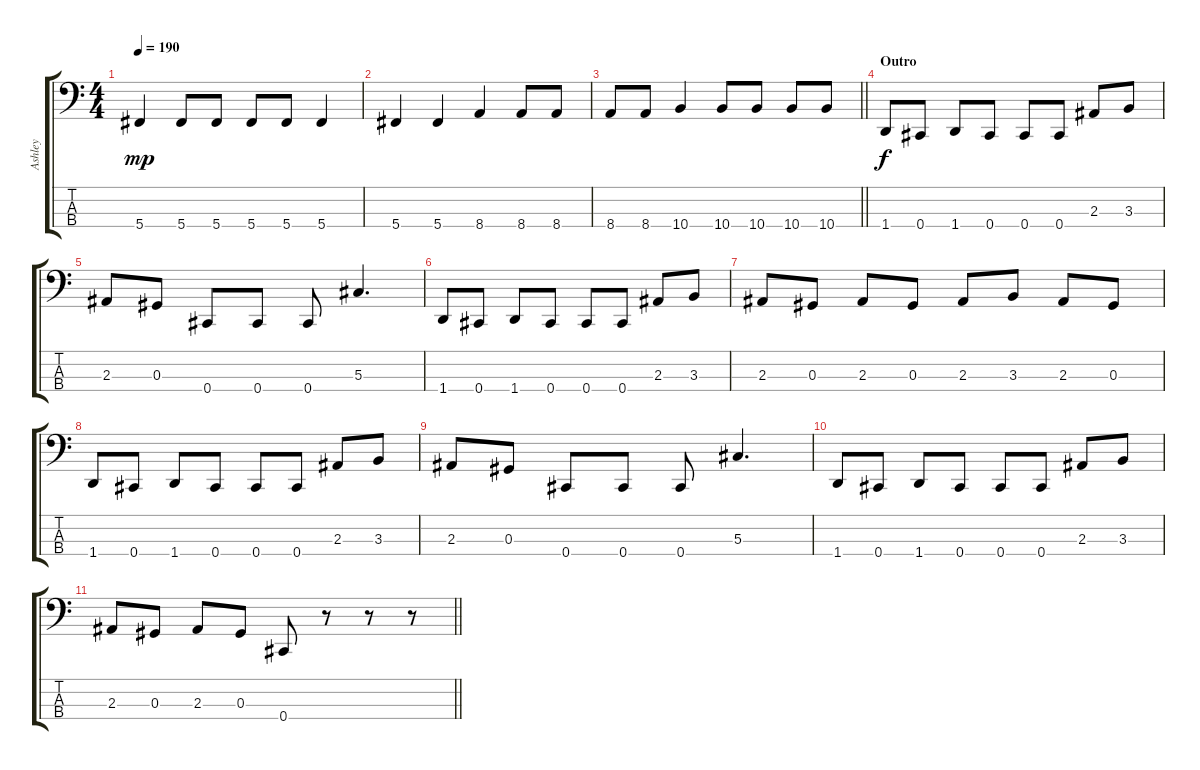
\track ("Ashley" "Ashley") {instrument electricbasspick}
\staff {score tabs}
\tuning (Gb2 Db2 Ab1 Db1) {hide}
\ts (4 4)
\tempo 190
\clef f4
\ks c
5.4.4{dy mp} 5.4.8 5.4.8 5.4.8 5.4.8 5.4.4 |
5.4.4 5.4.4 8.4.4 8.4.8 8.4.8 |
\barLineRight lightlight
8.4.8 8.4.8 10.4.4 10.4.8 10.4.8 10.4.8 10.4.8 |
\section ("" "Outro")
1.4.8{dy f} 0.4.8 1.4.8 0.4.8 0.4.8 0.4.8 2.3.8 3.3.8 |
2.3.8 0.3.8 0.4.8 0.4.8 0.4.8 5.3.4{d} |
1.4.8 0.4.8 1.4.8 0.4.8 0.4.8 0.4.8 2.3.8 3.3.8 |
2.3.8 0.3.8 2.3.8 0.3.8 2.3.8 3.3.8 2.3.8 0.3.8 |
1.4.8 0.4.8 1.4.8 0.4.8 0.4.8 0.4.8 2.3.8 3.3.8 |
2.3.8 0.3.8 0.4.8 0.4.8 0.4.8 5.3.4{d} |
1.4.8 0.4.8 1.4.8 0.4.8 0.4.8 0.4.8 2.3.8 3.3.8 |
\barLineRight lightlight
2.3.8 0.3.8 2.3.8 0.3.8 0.4.8 r.8 r.8 r.8
